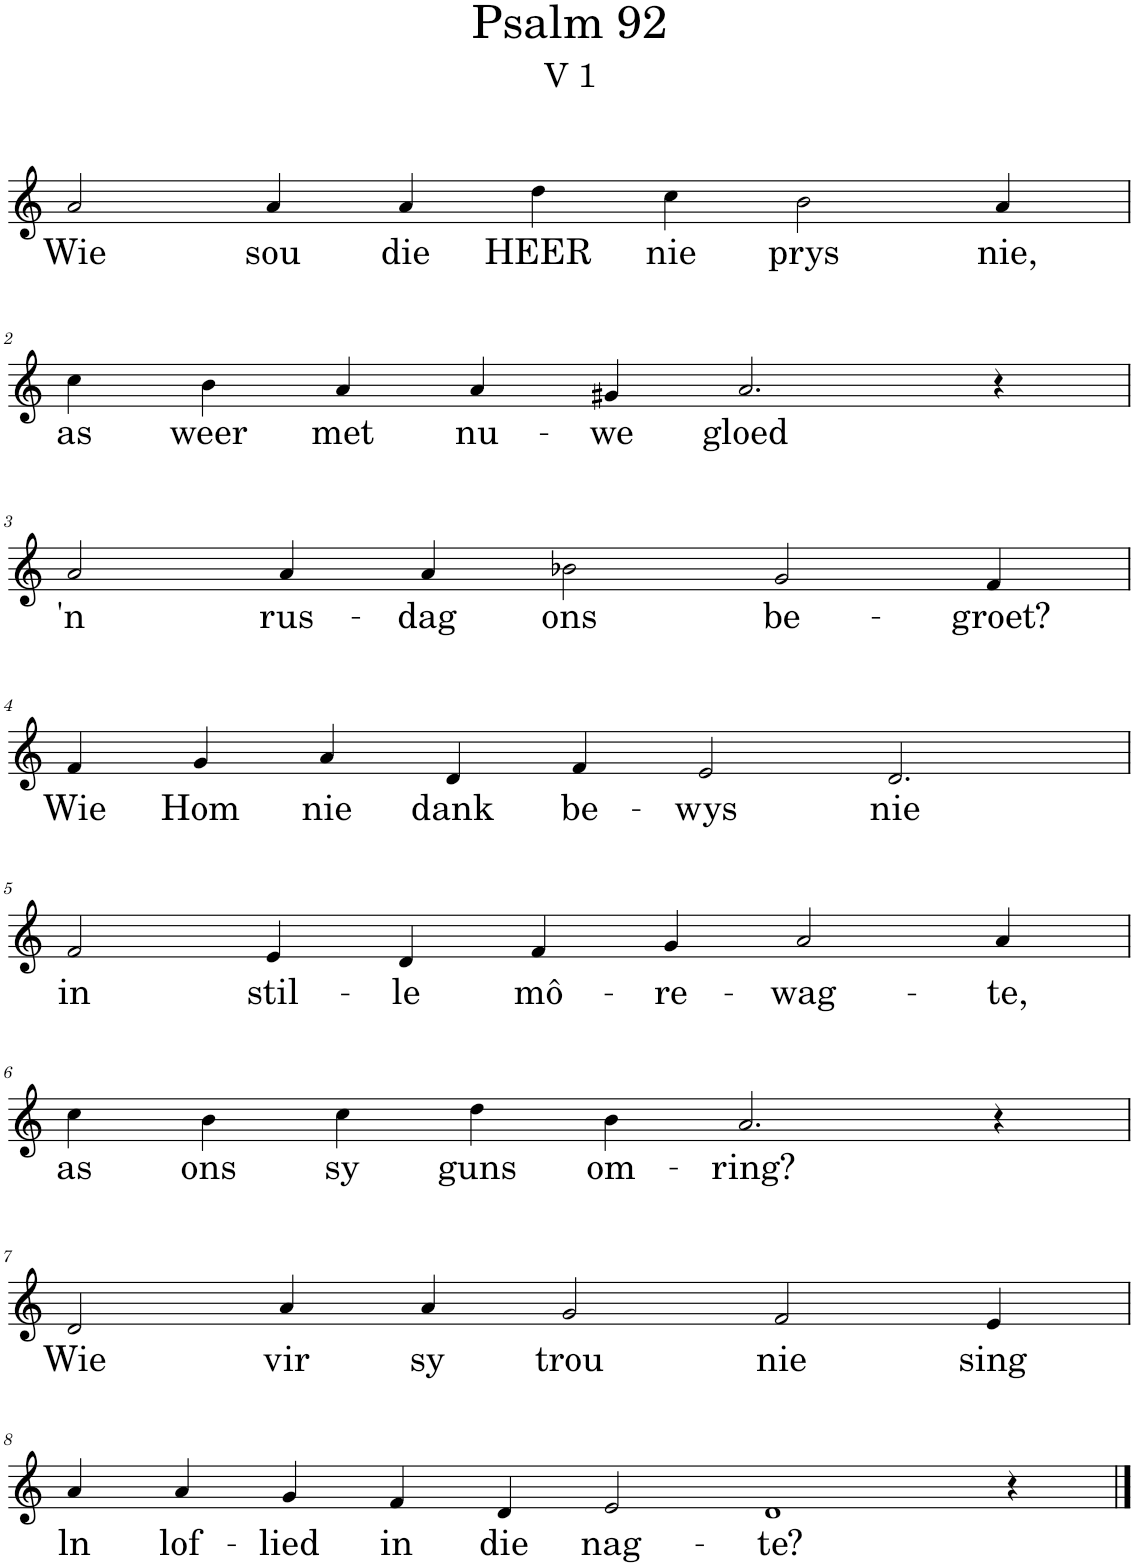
**kern	**text
*part1	*part1
*staff1	*staff1
*I"Pipe Organ	*
*I'Org.	*
*clefG2	*
*k[]	*
*M9/4	*
=1	=1
!	!LO:LY:b
2a/	Wie
!	!LO:LY:b
4a/	sou
!	!LO:LY:b
4a/	die
!	!LO:LY:b
4dd\	HEER
!	!LO:LY:b
4cc\	nie
!	!LO:LY:b
2b\	prys
!	!LO:LY:b
4a/	nie,
!!LO:LB:g=z
=2	=2
!	!LO:LY:b
4cc\	as
!	!LO:LY:b
4b\	weer
!	!LO:LY:b
4a/	met
!	!LO:LY:b
4a/	nu-
!	!LO:LY:b
4g#X/	-we
!	!LO:LY:b
2.a/	gloed
4r	.
!!LO:LB:g=z
=3	=3
*M9/4	*
!	!LO:LY:b
2a/	'n
!	!LO:LY:b
4a/	rus-
!	!LO:LY:b
4a/	-dag
!	!LO:LY:b
2b-X\	ons
!	!LO:LY:b
2g/	be-
!	!LO:LY:b
4f/	-groet?
!!LO:LB:g=z
=4	=4
*M10/4	*
!	!LO:LY:b
4f/	Wie
!	!LO:LY:b
4g/	Hom
!	!LO:LY:b
4a/	nie
!	!LO:LY:b
4d/	dank
!	!LO:LY:b
4f/	be-
!	!LO:LY:b
2e/	-wys
!	!LO:LY:b
2.d/	nie
!!LO:LB:g=z
=5	=5
*M9/4	*
!	!LO:LY:b
2f/	in
!	!LO:LY:b
4e/	stil-
!	!LO:LY:b
4d/	-le
!	!LO:LY:b
4f/	mô-
!	!LO:LY:b
4g/	-re-
!	!LO:LY:b
2a/	-wag-
!	!LO:LY:b
4a/	-te,
!!LO:LB:g=z
=6	=6
!	!LO:LY:b
4cc\	as
!	!LO:LY:b
4b\	ons
!	!LO:LY:b
4cc\	sy
!	!LO:LY:b
4dd\	guns
!	!LO:LY:b
4b\	om-
!	!LO:LY:b
2.a/	-ring?
4r	.
!!LO:LB:g=z
=7	=7
*M9/4	*
!	!LO:LY:b
2d/	Wie
!	!LO:LY:b
4a/	vir
!	!LO:LY:b
4a/	sy
!	!LO:LY:b
2g/	trou
!	!LO:LY:b
2f/	nie
!	!LO:LY:b
4e/	sing
!!LO:LB:g=z
=8	=8
*M16/4	*
!	!LO:LY:b
4a/	ln
!	!LO:LY:b
4a/	lof-
!	!LO:LY:b
4g/	-lied
!	!LO:LY:b
4f/	in
!	!LO:LY:b
4d/	die
!	!LO:LY:b
2e/	nag-
!	!LO:LY:b
1d	-te?
4r	.
==	==
*-	*-
